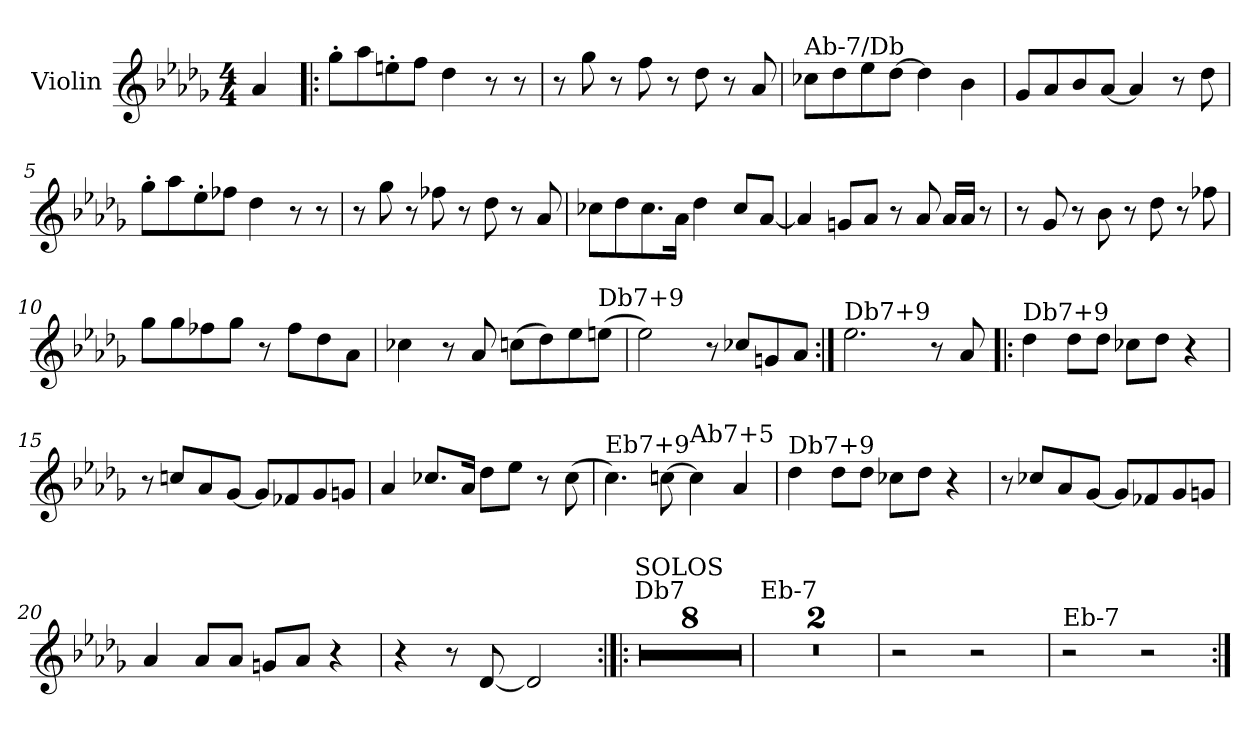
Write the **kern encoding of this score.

**kern
*part1
*staff1
*I"Violin
*I'Vln
*clefG2
*k[b-e-a-d-g-]
*D-:
*M4/4
=
4a-/
=1!|:
8gg-'\L
8aa-\
8een'\
8ff\J
4dd-\
8r
8r
=2
8r
8gg-\
8r
8ff\
8r
8dd-\
8r
8a-/
=3
!LO:TX:a:t=Ab-7/Db
8cc-X\L
8dd-\
8ee-\
[8dd-\J
4dd-\]
4b-\
=4
8g-/L
8a-/
8b-/
[8a-/J
4a-/]
8r
8dd-\
!!LO:LB:g=z
=5
8gg-'\L
8aa-\
8ee-'\
8ff-X\J
4dd-\
8r
8r
=6
8r
8gg-\
8r
8ff-X\
8r
8dd-\
8r
8a-/
=7
8cc-X\L
8dd-\
8.cc-\
16a-\Jk
4dd-\
8cc-/L
[8a-/J
=8
4a-/]
8gn/L
8a-/J
8r
8a-/
16a-/LL
16a-/JJ
8r
!!LO:LB:g=z
=9
8r
8g-/
8r
8b-\
8r
8dd-\
8r
8ff-X\
=10
8gg-\L
8gg-\
8ff-X\
8gg-\J
8r
8ff-\L
8dd-\
8a-\J
=11
4cc-X\
8r
8a-/
(8ccn\L
8dd-\)
8ee-\
!LO:TX:a:t=Db7+9
(8een\J
=12
2ee-\)
8r
8cc-X/L
8gn/
8a-/J
=13:|!
!LO:TX:a:t=Db7+9
2.ee-\
8r
8a-/
!!LO:LB:g=z
=14!|:
!LO:TX:a:t=Db7+9
4dd-\
8dd-\L
8dd-\J
8cc-X\L
8dd-\J
4r
=15
8r
8ccn/L
8a-/
[8g-/J
8g-/L]
8f-X/
8g-/
8gn/J
=16
4a-/
8.cc-X/L
16a-/Jk
8dd-\L
8ee-\J
8r
(8cc-\
=17
!LO:TX:a:t=Eb7+9
4.cc\)
[8ccn\
!LO:TX:a:t=Ab7+5
4cc\]
4a-/
!!LO:LB:g=z
=18
!LO:TX:a:t=Db7+9
4dd-\
8dd-\L
8dd-\J
8cc-X\L
8dd-\J
4r
=19
8r
8cc-X/L
8a-/
[8g-/J
8g-/L]
8f-X/
8g-/
8gn/J
=20
4a-/
8a-/L
8a-/J
8gn/L
8a-/J
4r
=21
4r
8r
[8d-/
2d-/]
!!LO:LB:g=z
=22:|!|:
!LO:TX:a:t=SOLOS\nDb7
1r
=23
1r
=24
1r
=25
1r
=26
1r
=27
1r
!!LO:LB:g=z
=28
1r
=29
1r
=30
!LO:TX:a:t=Eb-7
1r
=31
1r
=32
2r
2r
=33
!LO:TX:a:t=Eb-7
2r
2r
=:|!
*-
